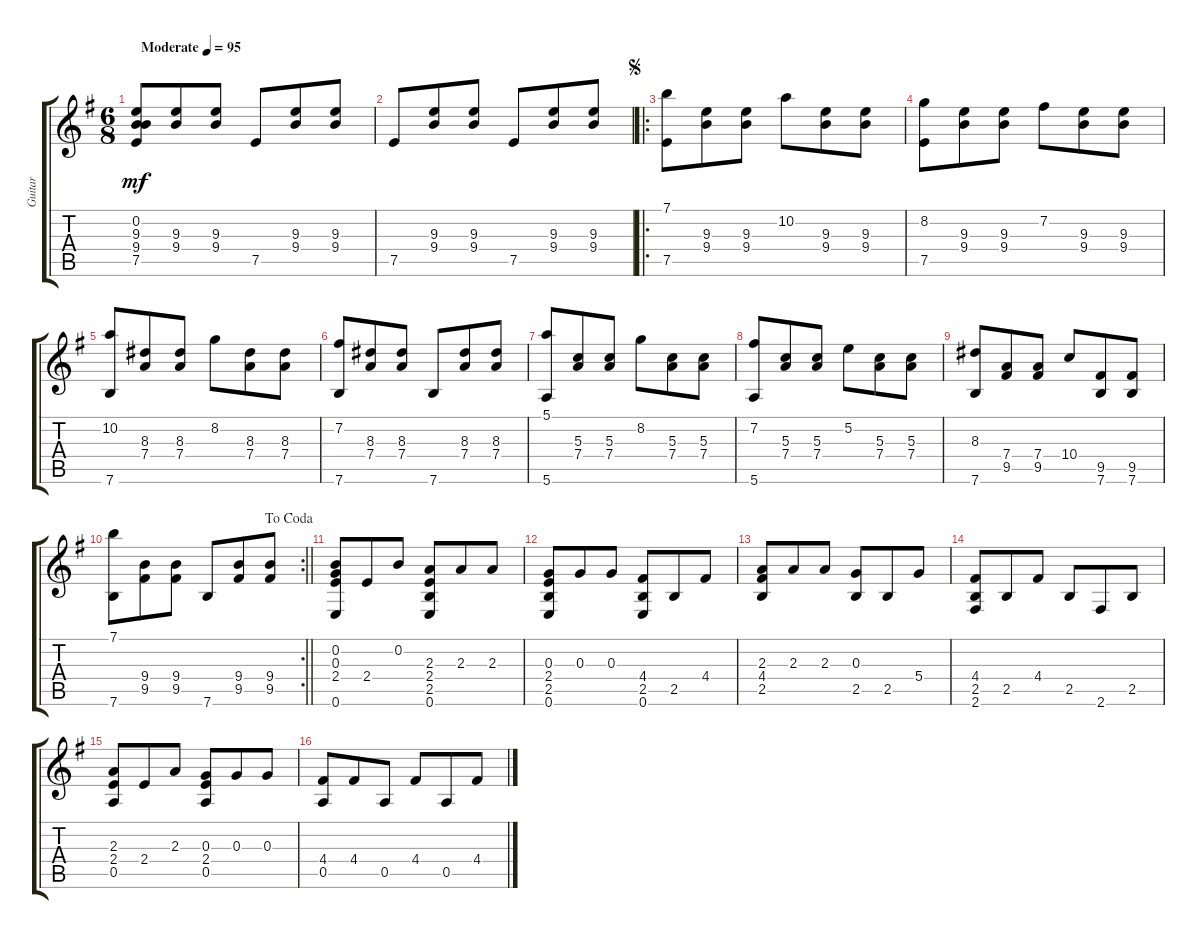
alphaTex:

\track ("Guitar" "Guitar") {instrument acousticguitarsteel}
\staff {score tabs}
\tuning (E4 B3 G3 D3 A2 E2) {hide}
\ts (6 8)
\tempo (95 "Moderate")
\clef g2
\ks eminor
(0.2 9.3 9.4 7.5).8{dy mf instrument acousticguitarsteel} (9.3 9.4).8 (9.3 9.4).8 7.5.8 (9.3 9.4).8 (9.3 9.4).8 |
7.5.8 (9.3 9.4).8 (9.3 9.4).8 7.5.8 (9.3 9.4).8 (9.3 9.4).8 |
\ro
\jump segno
(7.1 7.5).8 (9.3 9.4).8 (9.3 9.4).8 10.2.8 (9.3 9.4).8 (9.3 9.4).8 |
(8.2 7.5).8 (9.3 9.4).8 (9.3 9.4).8 7.2.8 (9.3 9.4).8 (9.3 9.4).8 |
(10.2 7.6).8 (8.3 7.4).8 (8.3 7.4).8 8.2.8 (8.3 7.4).8 (8.3 7.4).8 |
(7.2 7.6).8 (8.3 7.4).8 (8.3 7.4).8 7.6.8 (8.3 7.4).8 (8.3 7.4).8 |
(5.1 5.6).8 (5.3 7.4).8 (5.3 7.4).8 8.2.8 (5.3 7.4).8 (5.3 7.4).8 |
(7.2 5.6).8 (5.3 7.4).8 (5.3 7.4).8 5.2.8 (5.3 7.4).8 (5.3 7.4).8 |
(8.3 7.6).8 (7.4 9.5).8 (7.4 9.5).8 10.4.8 (9.5 7.6).8 (9.5 7.6).8 |
\rc 2
\jump dacoda
\barLineRight lightlight
(7.1 7.6).8 (9.4 9.5).8 (9.4 9.5).8 7.6.8 (9.4 9.5).8 (9.4 9.5).8 |
(0.2 0.3 2.4 0.6).8 2.4.8 0.2.8 (2.3 2.4 2.5 0.6).8 2.3.8 2.3.8 |
(0.3 2.4 2.5 0.6).8 0.3.8 0.3.8 (4.4 2.5 0.6).8 2.5.8 4.4.8 |
(2.3 4.4 2.5).8 2.3.8 2.3.8 (0.3 2.5).8 2.5.8 5.4.8 |
(4.4 2.5 2.6).8 2.5.8 4.4.8 2.5.8 2.6.8 2.5.8 |
(2.3 2.4 0.5).8 2.4.8 2.3.8 (0.3 2.4 0.5).8 0.3.8 0.3.8 |
(4.4 0.5).8 4.4.8 0.5.8 4.4.8 0.5.8 4.4.8
